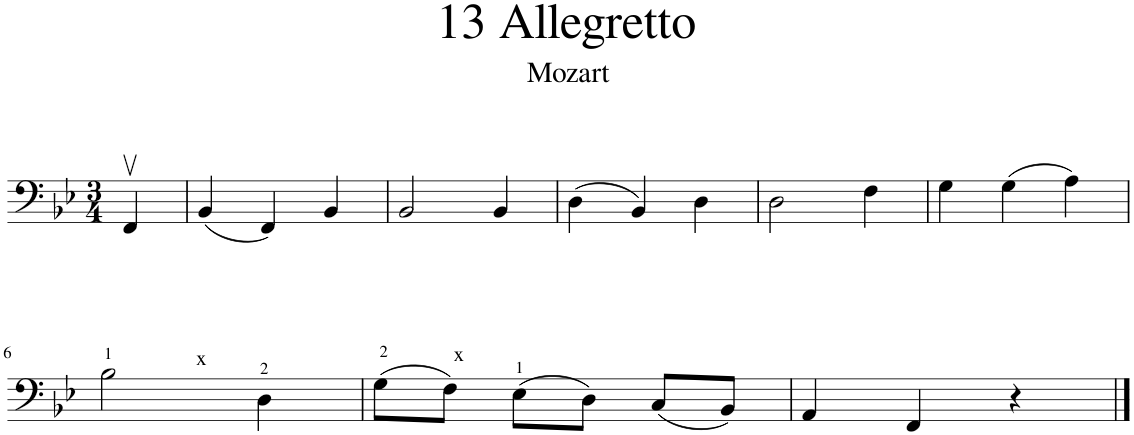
**kern
*part1
*staff1
*I"Piano
*I'Pno.
*clefF4
*k[b-e-]
*M3/4
=
4FFv/
=1
(4BB-/
4FF/)
4BB-/
=2
2BB-/
4BB-/
=3
(4D\
4BB-/)
4D\
=4
2D\
4F\
=5
4G\
(4G\
4A\)
!!LO:LB:g=z
=6
!LO:TX:a:t=x
2B-\
4D\
=7
(8G\L
!LO:TX:a:t=x
8F\J)
(8E-\L
8D\J)
(8C/L
8BB-/J)
=8
4AA/
4FF/
4r
==
*-
